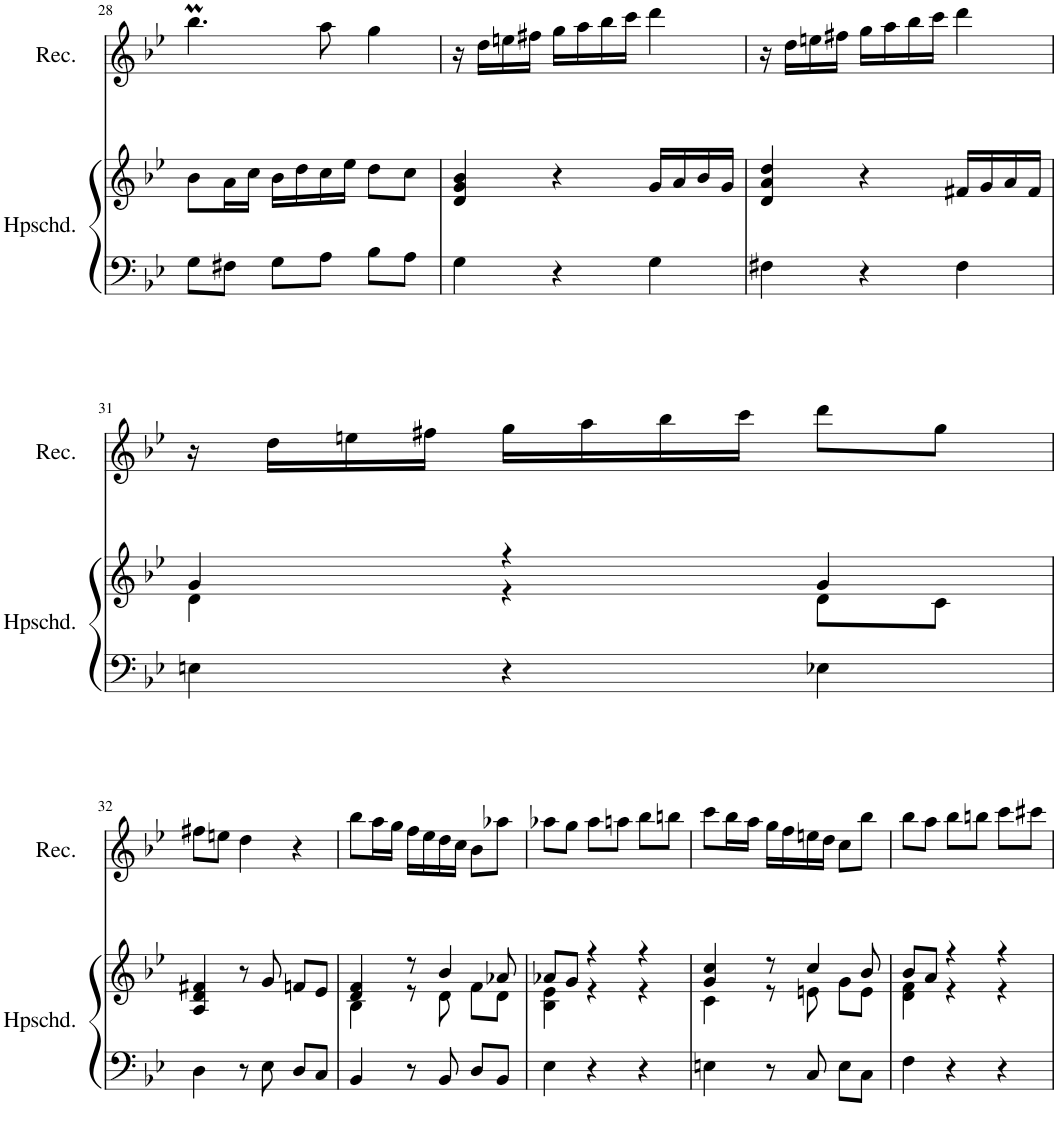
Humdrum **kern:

**kern	**kern	**kern
*part2	*part2	*part1
*staff3	*staff2	*staff1
*I"Harpsichord	*	*I"Recorder
*I'Hpschd.	*	*I'Rec.
!!LO:PB:g=z
*clefF4	*clefG2	*clefG2
*k[b-e-]	*k[b-e-]	*k[b-e-]
*M3/4	*M3/4	*M3/4
=28	=28	=28
8G\L	8b-\L	4.bb-M\
8F#X\J	16a\L	.
.	16cc\JJ	.
8G\L	16b-\LL	.
.	16dd\	.
8A\J	16cc\	8aa\
.	16ee-\JJ	.
8B-\L	8dd\L	4gg\
8A\J	8cc\J	.
=29	=29	=29
4G\	4d/ 4g/ 4b-/	16r
.	.	16dd\LL
.	.	16een\
.	.	16ff#X\JJ
4r	4r	16gg\LL
.	.	16aa\
.	.	16bb-\
.	.	16ccc\JJ
4G\	16g/LL	4ddd\
.	16a/	.
.	16b-/	.
.	16g/JJ	.
=30	=30	=30
4F#X\	4d/ 4a/ 4dd/	16r
.	.	16dd\LL
.	.	16een\
.	.	16ff#X\JJ
4r	4r	16gg\LL
.	.	16aa\
.	.	16bb-\
.	.	16ccc\JJ
4F#\	16f#X/LL	4ddd\
.	16g/	.
.	16a/	.
.	16f#/JJ	.
!!LO:LB:g=z
=31	=31	=31
*	*^	*
4En\	4g/	4d\	16r
.	.	.	16dd\LL
.	.	.	16een\
.	.	.	16ff#X\JJ
4r	4r	4r	16gg\LL
.	.	.	16aa\
.	.	.	16bb-\
.	.	.	16ccc\JJ
4E-X\	4g/	8d\L	8ddd\L
.	.	8c\J	8gg\J
*	*v	*v	*
!!LO:LB:g=z
=32	=32	=32
4D\	4A/ 4d/ 4f#X/	8ff#X\L
.	.	8een\J
8r	8r	4dd\
8E-\	8g/	.
8D/L	8fn/L	4r
8C/J	8e-/J	.
=33	=33	=33
*	*^	*
4BB-/	4d/ 4f/	4B-\	8bb-\L
.	.	.	16aa\L
.	.	.	16gg\JJ
8r	8r	8r	16ff\LL
.	.	.	16ee-\
8BB-/	4b-/	8d\	16dd\
.	.	.	16cc\JJ
8D/L	.	8f\L	8b-\L
8BB-/J	8a-X/	8d\J	8aa-X\J
=34	=34	=34	=34
4E-\	8a-X/L	4B-\ 4e-\	8aa-X\L
.	8g/J	.	8gg\J
4r	4r	4r	8aa-\L
.	.	.	8aan\J
4r	4r	4r	8bb-\L
.	.	.	8bbn\J
=35	=35	=35	=35
4En\	4g/ 4cc/	4c\	8ccc\L
.	.	.	16bb-\L
.	.	.	16aa\JJ
8r	8r	8r	16gg\LL
.	.	.	16ff\
8C/	4cc/	8en\	16een\
.	.	.	16dd\JJ
8E\L	.	8g\L	8cc\L
8C\J	8b-/	8e\J	8bb-\J
=36	=36	=36	=36
4F\	8b-/L	4d\ 4f\	8bb-\L
.	8a/J	.	8aa\J
4r	4r	4r	8bb-\L
.	.	.	8bbn\J
4r	4r	4r	8ccc\L
.	.	.	8ccc#X\J
*	*v	*v	*
=	=	=
*-	*-	*-
